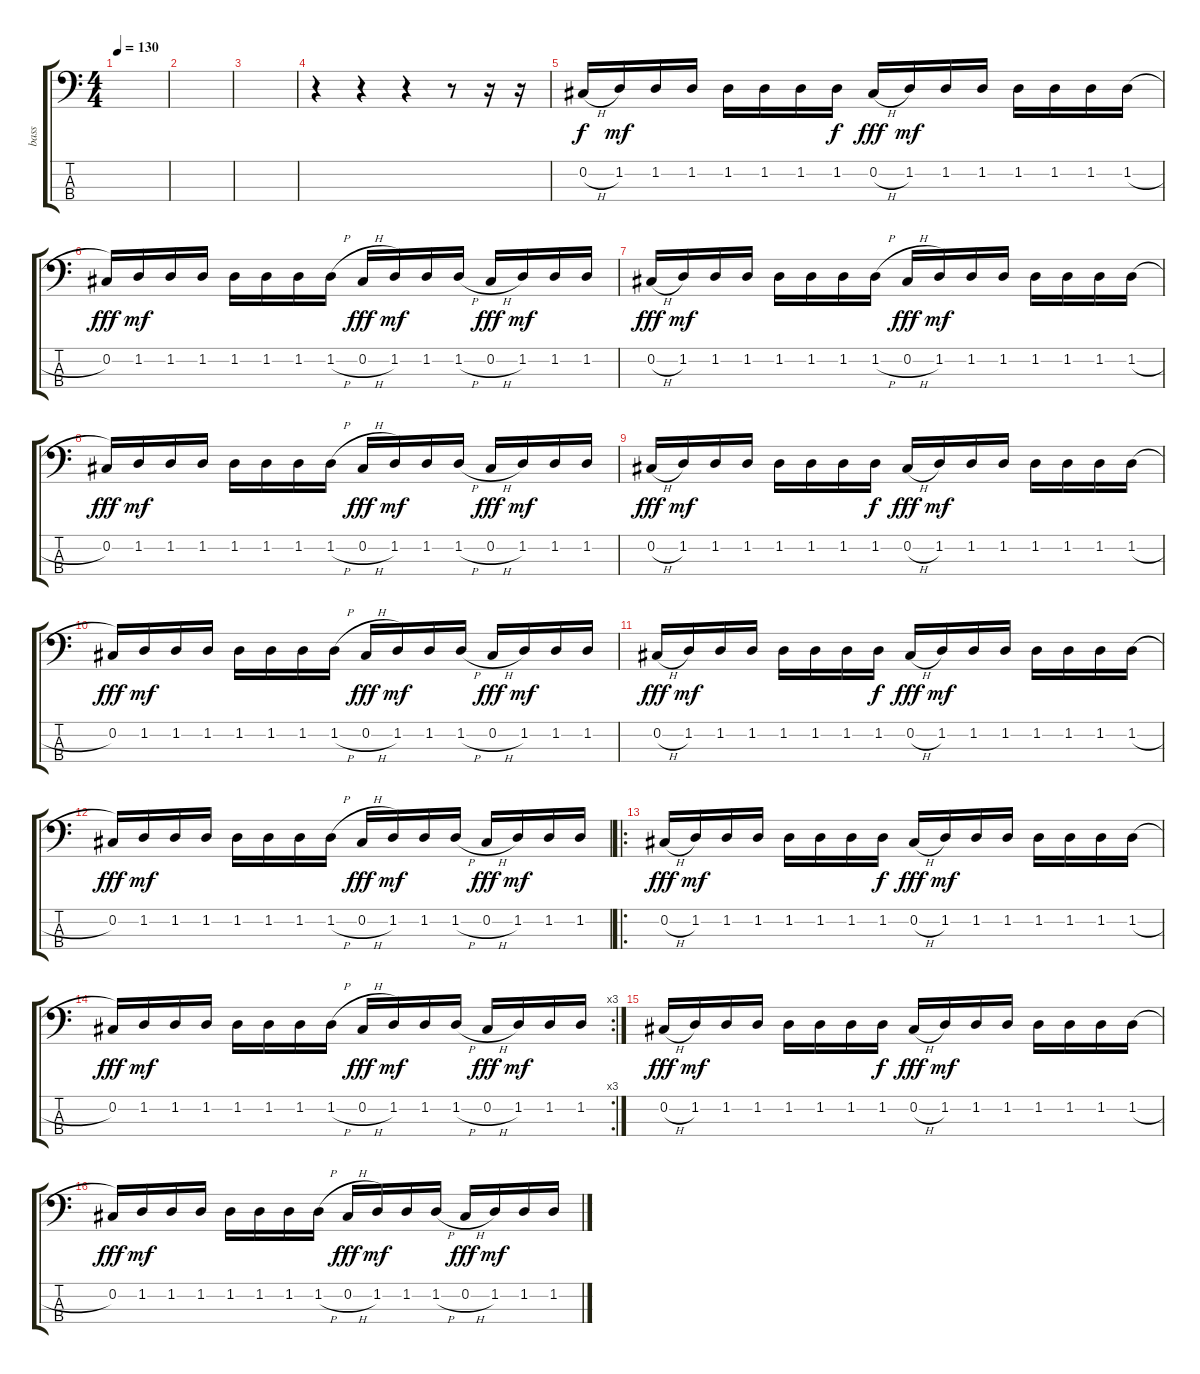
\track ("bass" "bass") {instrument fretlessbass}
\staff {score tabs}
\tuning (Gb2 Db2 Ab1 Db1) {hide}
\ts (4 4)
\tempo 130
\clef f4
\ks c
|
|
|
r.4 r.4 r.4 r.8 r.16 r.16 |
0.2{h}.16 1.2.16{dy mf} 1.2.16 1.2.16 1.2.16 1.2.16 1.2.16 1.2.16{dy f} 0.2{h}.16{dy fff} 1.2.16{dy mf} 1.2.16 1.2.16 1.2.16 1.2.16 1.2.16 1.2{h}.16 |
0.2.16{dy fff} 1.2.16{dy mf} 1.2.16 1.2.16 1.2.16 1.2.16 1.2.16 1.2{h}.16 0.2{h}.16{dy fff} 1.2.16{dy mf} 1.2.16 1.2{h}.16 0.2{h}.16{dy fff} 1.2.16{dy mf} 1.2.16 1.2.16 |
0.2{h}.16{dy fff} 1.2.16{dy mf} 1.2.16 1.2.16 1.2.16 1.2.16 1.2.16 1.2{h}.16 0.2{h}.16{dy fff} 1.2.16{dy mf} 1.2.16 1.2.16 1.2.16 1.2.16 1.2.16 1.2{h}.16 |
0.2.16{dy fff} 1.2.16{dy mf} 1.2.16 1.2.16 1.2.16 1.2.16 1.2.16 1.2{h}.16 0.2{h}.16{dy fff} 1.2.16{dy mf} 1.2.16 1.2{h}.16 0.2{h}.16{dy fff} 1.2.16{dy mf} 1.2.16 1.2.16 |
0.2{h}.16{dy fff} 1.2.16{dy mf} 1.2.16 1.2.16 1.2.16 1.2.16 1.2.16 1.2.16{dy f} 0.2{h}.16{dy fff} 1.2.16{dy mf} 1.2.16 1.2.16 1.2.16 1.2.16 1.2.16 1.2{h}.16 |
0.2.16{dy fff} 1.2.16{dy mf} 1.2.16 1.2.16 1.2.16 1.2.16 1.2.16 1.2{h}.16 0.2{h}.16{dy fff} 1.2.16{dy mf} 1.2.16 1.2{h}.16 0.2{h}.16{dy fff} 1.2.16{dy mf} 1.2.16 1.2.16 |
0.2{h}.16{dy fff} 1.2.16{dy mf} 1.2.16 1.2.16 1.2.16 1.2.16 1.2.16 1.2.16{dy f} 0.2{h}.16{dy fff} 1.2.16{dy mf} 1.2.16 1.2.16 1.2.16 1.2.16 1.2.16 1.2{h}.16 |
0.2.16{dy fff} 1.2.16{dy mf} 1.2.16 1.2.16 1.2.16 1.2.16 1.2.16 1.2{h}.16 0.2{h}.16{dy fff} 1.2.16{dy mf} 1.2.16 1.2{h}.16 0.2{h}.16{dy fff} 1.2.16{dy mf} 1.2.16 1.2.16 |
\ro
0.2{h}.16{dy fff} 1.2.16{dy mf} 1.2.16 1.2.16 1.2.16 1.2.16 1.2.16 1.2.16{dy f} 0.2{h}.16{dy fff} 1.2.16{dy mf} 1.2.16 1.2.16 1.2.16 1.2.16 1.2.16 1.2{h}.16 |
\rc 3
0.2.16{dy fff} 1.2.16{dy mf} 1.2.16 1.2.16 1.2.16 1.2.16 1.2.16 1.2{h}.16 0.2{h}.16{dy fff} 1.2.16{dy mf} 1.2.16 1.2{h}.16 0.2{h}.16{dy fff} 1.2.16{dy mf} 1.2.16 1.2.16 |
0.2{h}.16{dy fff} 1.2.16{dy mf} 1.2.16 1.2.16 1.2.16 1.2.16 1.2.16 1.2.16{dy f} 0.2{h}.16{dy fff} 1.2.16{dy mf} 1.2.16 1.2.16 1.2.16 1.2.16 1.2.16 1.2{h}.16 |
0.2.16{dy fff} 1.2.16{dy mf} 1.2.16 1.2.16 1.2.16 1.2.16 1.2.16 1.2{h}.16 0.2{h}.16{dy fff} 1.2.16{dy mf} 1.2.16 1.2{h}.16 0.2{h}.16{dy fff} 1.2.16{dy mf} 1.2.16 1.2.16
